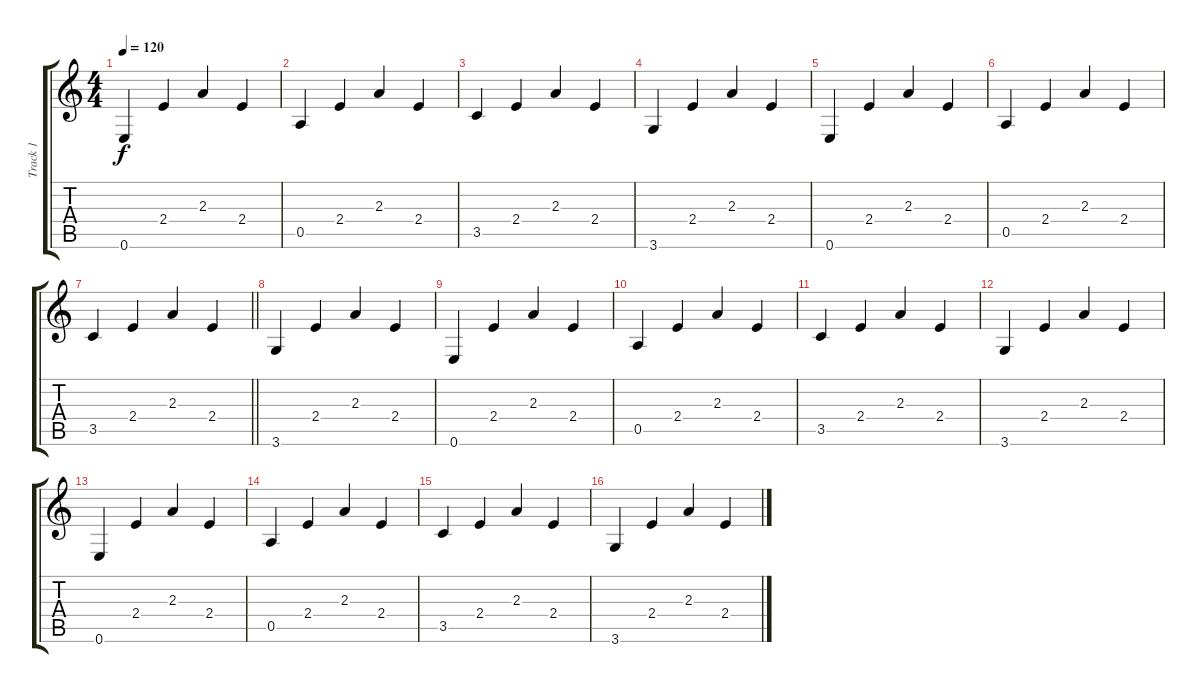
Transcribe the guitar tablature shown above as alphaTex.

\track ("Track 1" "Track 1") {instrument distortionguitar}
\staff {score tabs}
\tuning (E4 B3 G3 D3 A2 E2) {hide}
\ts (4 4)
\tempo 120
\clef g2
\ks c
0.6.4{dy f} 2.4.4 2.3.4 2.4.4 |
0.5.4 2.4.4 2.3.4 2.4.4 |
3.5.4 2.4.4 2.3.4 2.4.4 |
3.6.4 2.4.4 2.3.4 2.4.4 |
0.6.4 2.4.4 2.3.4 2.4.4 |
0.5.4 2.4.4 2.3.4 2.4.4 |
\barLineRight lightlight
3.5.4 2.4.4 2.3.4 2.4.4 |
3.6.4 2.4.4 2.3.4 2.4.4 |
0.6.4 2.4.4 2.3.4 2.4.4 |
0.5.4 2.4.4 2.3.4 2.4.4 |
3.5.4 2.4.4 2.3.4 2.4.4 |
3.6.4 2.4.4 2.3.4 2.4.4 |
0.6.4 2.4.4 2.3.4 2.4.4 |
0.5.4 2.4.4 2.3.4 2.4.4 |
3.5.4 2.4.4 2.3.4 2.4.4 |
3.6.4 2.4.4 2.3.4 2.4.4
